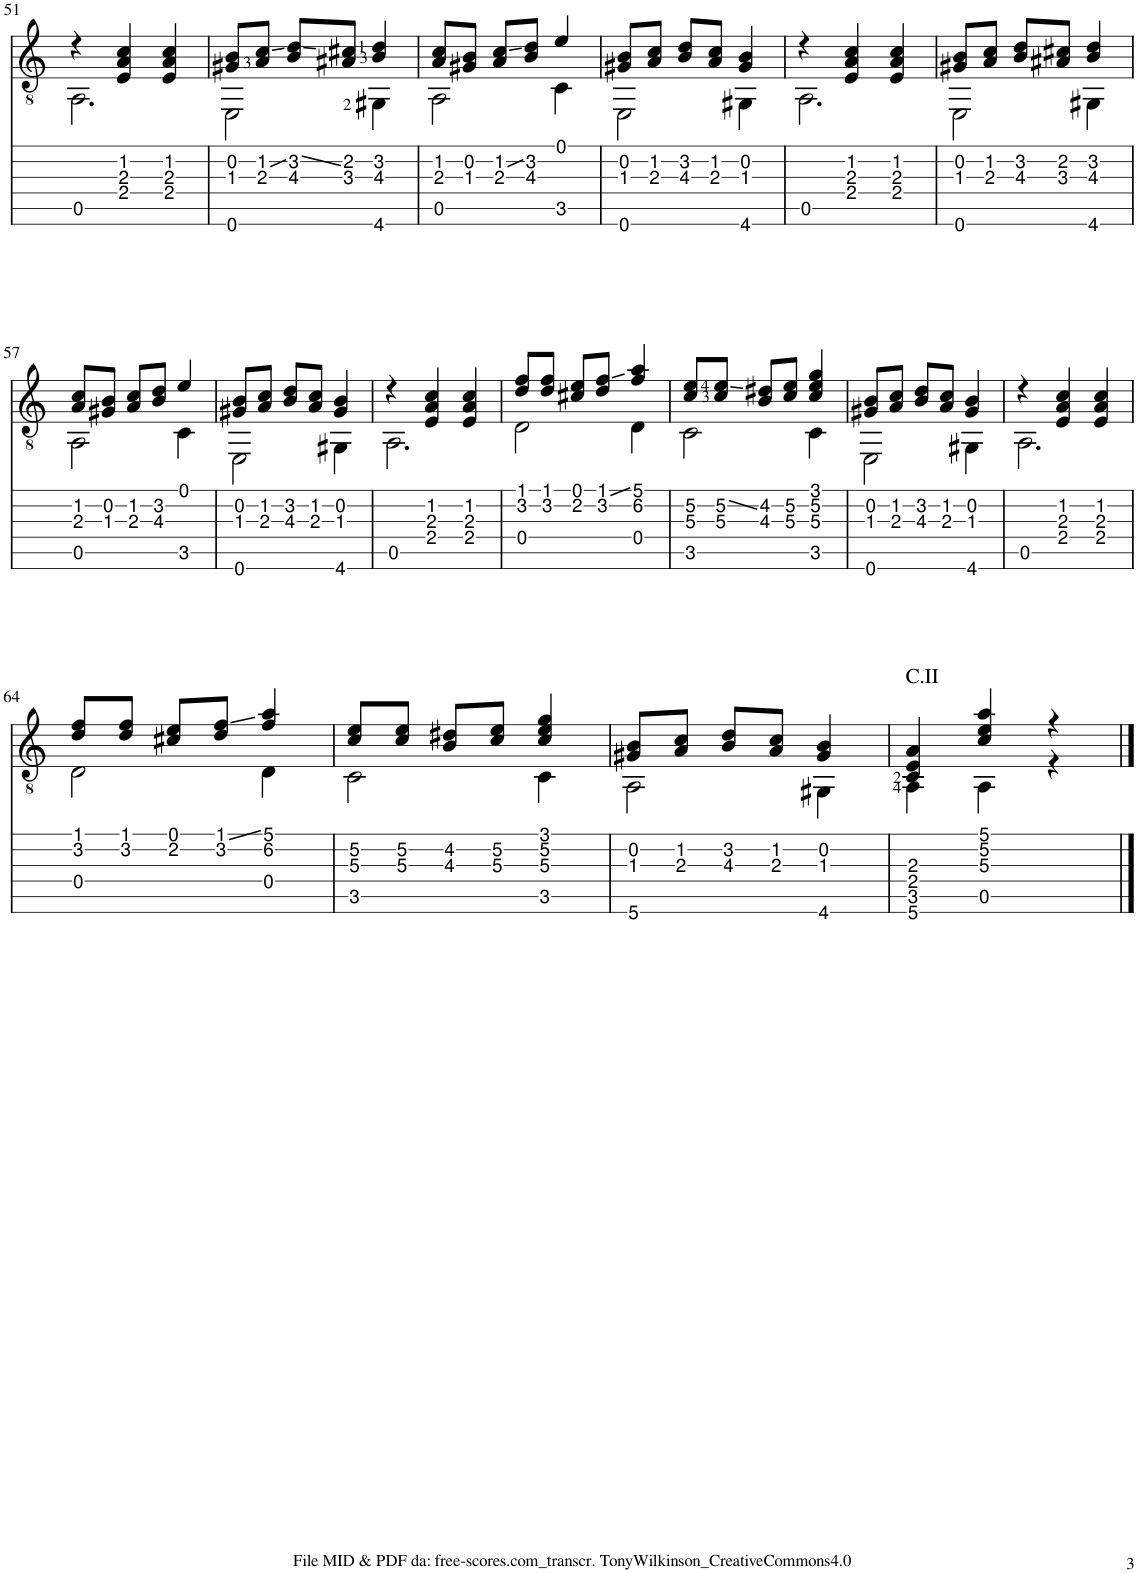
**kern	**kern
*part1	*part1
*staff2	*staff1
*I"Guitar	*
*I'Guit.	*
!!LO:PB:g=z
*	*clefGv2
*k[]	*k[]
*M3/4	*M3/4
=51	=51
*^	*^
4r	2.AA	4r	2.AA\
4E 4A 4c	.	4E/ 4A/ 4c/	.
4E 4A 4c	.	4E/ 4A/ 4c/	.
=52	=52	=52	=52
8G#\ 8B\L	2EE	8G#X/ 8B/L	2EE\
8A\ 8c\J	.	8A/ 8c/J	.
8B\ 8d\L	.	8B/ 8d/L	.
8A#\ 8c#\J	.	8A#X/ 8c#X/J	.
4B 4d	4GG#	4B/ 4d/	4GG#X\
=53	=53	=53	=53
8A\ 8c\L	2AA	8A/ 8c/L	2AA\
8G#\ 8B\J	.	8G#X/ 8B/J	.
8A\ 8c\L	.	8A/ 8c/L	.
8B\ 8d\J	.	8B/ 8d/J	.
4e	4C	4e/	4C\
=54	=54	=54	=54
8G#\ 8B\L	2EE	8G#X/ 8B/L	2EE\
8A\ 8c\J	.	8A/ 8c/J	.
8B\ 8d\L	.	8B/ 8d/L	.
8A\ 8c\J	.	8A/ 8c/J	.
4G# 4B	4GG#	4G#/ 4B/	4GG#X\
=55	=55	=55	=55
4r	2.AA	4r	2.AA\
4E 4A 4c	.	4E/ 4A/ 4c/	.
4E 4A 4c	.	4E/ 4A/ 4c/	.
=56	=56	=56	=56
8G#\ 8B\L	2EE	8G#X/ 8B/L	2EE\
8A\ 8c\J	.	8A/ 8c/J	.
8B\ 8d\L	.	8B/ 8d/L	.
8A#\ 8c#\J	.	8A#X/ 8c#X/J	.
4B 4d	4GG#	4B/ 4d/	4GG#X\
!!LO:LB:g=z	!!
=57	=57	=57	=57
8A\ 8c\L	2AA	8A/ 8c/L	2AA\
8G#X\ 8B\J	.	8G#X/ 8B/J	.
8A\ 8c\L	.	8A/ 8c/L	.
8B\ 8d\J	.	8B/ 8d/J	.
4e	4C	4e/	4C\
=58	=58	=58	=58
8G#X\ 8B\L	2EE	8G#X/ 8B/L	2EE\
8A\ 8c\J	.	8A/ 8c/J	.
8B\ 8d\L	.	8B/ 8d/L	.
8A\ 8c\J	.	8A/ 8c/J	.
4G# 4B	4GG#X	4G#/ 4B/	4GG#X\
=59	=59	=59	=59
4r	2.AA	4r	2.AA\
4E 4A 4c	.	4E/ 4A/ 4c/	.
4E 4A 4c	.	4E/ 4A/ 4c/	.
=60	=60	=60	=60
8d\ 8f\L	2D	8d/ 8f/L	2D\
8d\ 8f\J	.	8d/ 8f/J	.
8c#\ 8e\L	.	8c#X/ 8e/L	.
8d\ 8f\J	.	8d/ 8f/J	.
4f 4a	4D	4f/ 4a/	4D\
=61	=61	=61	=61
8c\ 8e\L	2C	8c/ 8e/L	2C\
8c\ 8e\J	.	8c/ 8e/J	.
8B\ 8d#\L	.	8B/ 8d#X/L	.
8c\ 8e\J	.	8c/ 8e/J	.
4c 4e 4g	4C	4c/ 4e/ 4g/	4C\
=62	=62	=62	=62
8G#\ 8B\L	2EE	8G#X/ 8B/L	2EE\
8A\ 8c\J	.	8A/ 8c/J	.
8B\ 8d\L	.	8B/ 8d/L	.
8A\ 8c\J	.	8A/ 8c/J	.
4G# 4B	4GG#	4G#/ 4B/	4GG#X\
=63	=63	=63	=63
4r	2.AA	4r	2.AA\
4E 4A 4c	.	4E/ 4A/ 4c/	.
4E 4A 4c	.	4E/ 4A/ 4c/	.
!!LO:LB:g=z	!!
=64	=64	=64	=64
8d\ 8f\L	2D	8d/ 8f/L	2D\
8d\ 8f\J	.	8d/ 8f/J	.
8c#X\ 8e\L	.	8c#X/ 8e/L	.
8d\ 8f\J	.	8d/ 8f/J	.
4f 4a	4D	4f/ 4a/	4D\
=65	=65	=65	=65
8c\ 8e\L	2C	8c/ 8e/L	2C\
8c\ 8e\J	.	8c/ 8e/J	.
8B\ 8d#X\L	.	8B/ 8d#X/L	.
8c\ 8e\J	.	8c/ 8e/J	.
4c 4e 4g	4C	4c/ 4e/ 4g/	4C\
=66	=66	=66	=66
8G#X\ 8B\L	2AA	8G#X/ 8B/L	2AA\
8A\ 8c\J	.	8A/ 8c/J	.
8B\ 8d\L	.	8B/ 8d/L	.
8A\ 8c\J	.	8A/ 8c/J	.
4G# 4B	4GG#X	4G#/ 4B/	4GG#X\
=67	=67	=67	=67
!	!	!LO:TX:a:t=C.II	!
4C 4E 4A	4AA	4C/ 4E/ 4A/	4AA\
4c 4e 4a	4AA	4c/ 4e/ 4a/	4AA\
4r	4r	4r	4r
*v	*v	*	*
*	*v	*v
==	==
*-	*-
